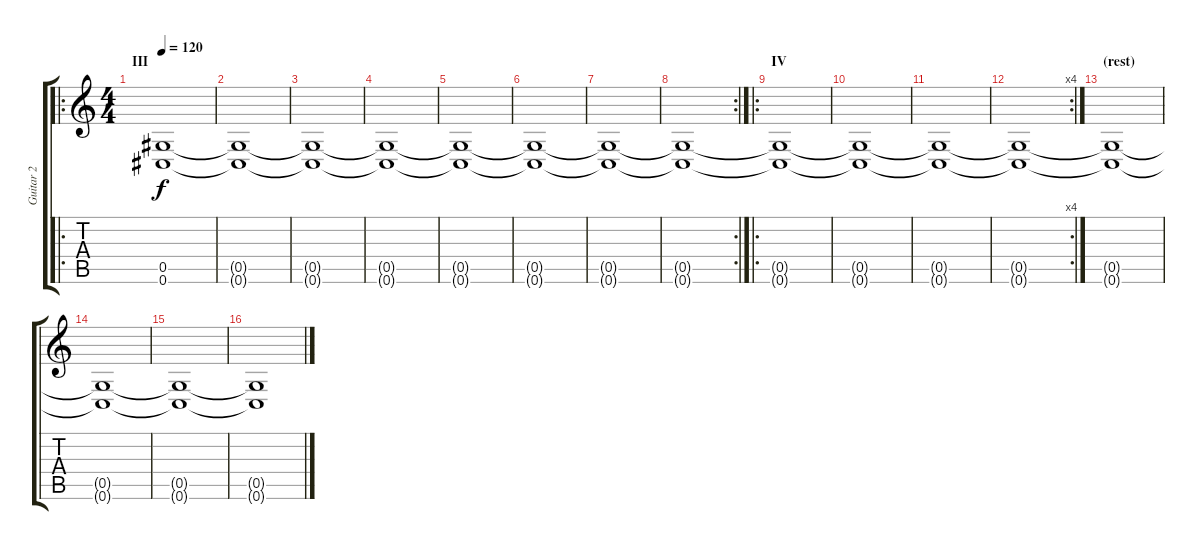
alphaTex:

\track ("Guitar 2" "Guitar 2") {instrument overdrivenguitar}
\staff {score tabs}
\tuning (Eb4 Bb3 Gb3 Db3 Ab2 Db2) {hide}
\ro
\ts (4 4)
\section ("" "III")
\tempo 120
\clef g2
\ks c
(0.5{t} 0.6{t}).1{dy f} |
(0.5{t} 0.6{t}).1 |
(0.5{t} 0.6{t}).1 |
(0.5{t} 0.6{t}).1 |
(0.5{t} 0.6{t}).1 |
(0.5{t} 0.6{t}).1 |
(0.5{t} 0.6{t}).1 |
\rc 2
(0.5{t} 0.6{t}).1 |
\ro
\section ("" "IV")
(0.5{t} 0.6{t}).1 |
(0.5{t} 0.6{t}).1 |
(0.5{t} 0.6{t}).1 |
\rc 4
(0.5{t} 0.6{t}).1 |
\section ("" "(rest)")
(0.5{t} 0.6{t}).1 |
(0.5{t} 0.6{t}).1 |
(0.5{t} 0.6{t}).1 |
(0.5{t} 0.6{t}).1
